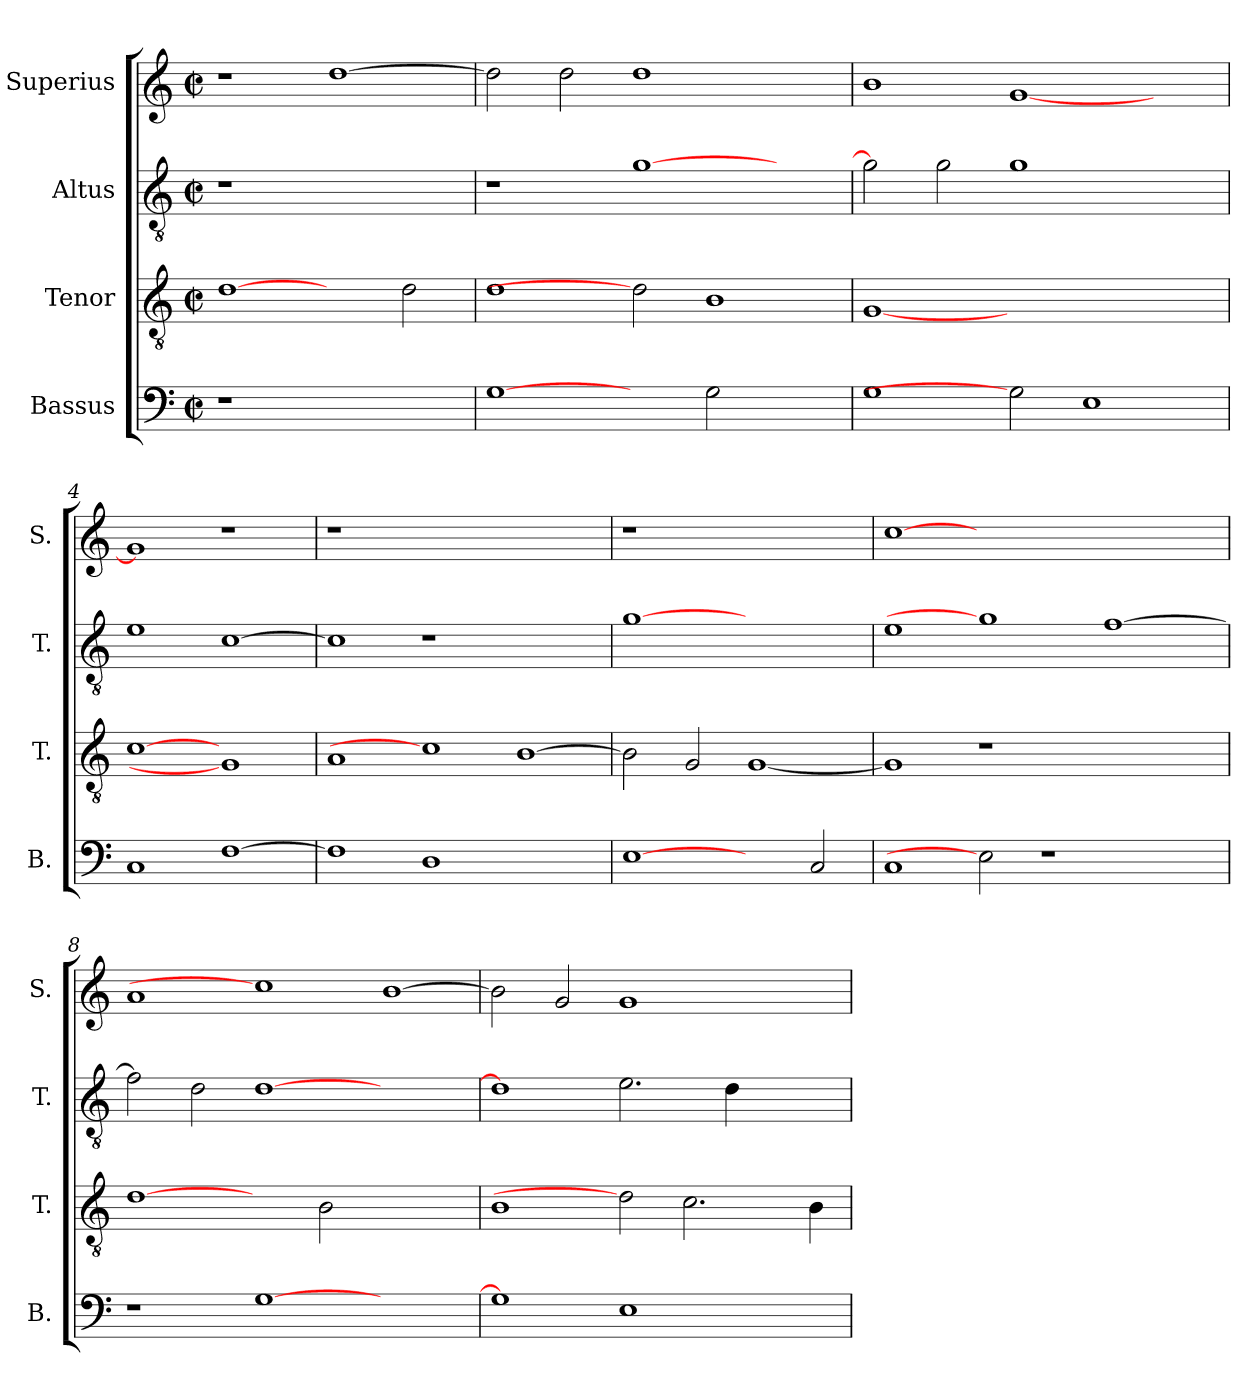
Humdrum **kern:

**kern	**kern	**kern	**kern
*part4	*part3	*part2	*part1
*staff4	*staff3	*staff2	*staff1
*I"Bassus	*I"Tenor	*I"Altus	*I"Superius
*I'B.	*I'T.	*I'T.	*I'S.
!!LO:PB:g=z
*clefF4	*clefGv2	*clefGv2	*clefG2
*	*ITrd7c12	*ITrd7c12	*
*k[]	*k[]	*k[]	*k[]
*C:	*C:	*C:	*C:
*M2/2	*M2/2	*M2/2	*M2/2
*met(c|)	*met(c|)	*met(c|)	*met(c|)
=1	=1	=1	=1
!LO:N:vis=1	!	!LO:N:vis=1	!
1r	[1Di	1r	1r
1ryy	2ryy	1ryy	[>1ddi
.	2Di\	.	.
=2	=2	=2	=2
[1Gi	1Di	1r	2ddi\]
.	.	.	2ddi\
2ryy	2Di]	[>1Gi	1ddi
2Gi\	1BBi	.	.
2ryy	.	2ryy	2ryy
=3	=3	=3	=3
1Gi	[1GGi	2Gi\]	1bi
.	.	2Gi\	.
2Gi]	1.ryy	1Gi	[<1gi
1Ei	.	.	.
.	.	2ryy	2ryy
=4	=4	=4	=4
1Ci	[1Ci	1Ei	1gi]
[>1Fi	1GGi]	[>1Ci	1r
=5	=5	=5	=5
!	!	!	!LO:N:vis=1
1Fi]	1AAi	1Ci]	1r
1Di	1Ci]	1r	0ryy
1ryy	[>1BBi	1ryy	.
!!LO:LB:g=z
=6	=6	=6	=6
!	!	!	!LO:N:vis=1
[1Ei	2BBi\]	[1Gi	1r
.	2GGi/	.	.
2ryy	[<1GGi	1ryy	1ryy
2Ci/	.	.	.
=7	=7	=7	=7
1Ci	1GGi]	1Ei	[1cci
2Ei]	1r	1Gi]	0ryy
1r	.	.	.
.	1ryy	[>1Fi	.
2ryy	.	.	.
=8	=8	=8	=8
1r	[1Di	2Fi\]	1ai
.	.	2Di\	.
[>1Gi	2ryy	[>1Di	1cci]
.	2BBi\	.	.
1ryy	1ryy	1ryy	[>1bi
=9	=9	=9	=9
1Gi]	1BBi	1Di]	2bi\]
.	.	.	2gi/
1Ei	2Di]	2.Ei\	1gi
.	2.Ci\	.	.
.	.	4Di\	.
2ryy	.	2ryy	2ryy
.	4BBi\	.	.
=	=	=	=
*-	*-	*-	*-
